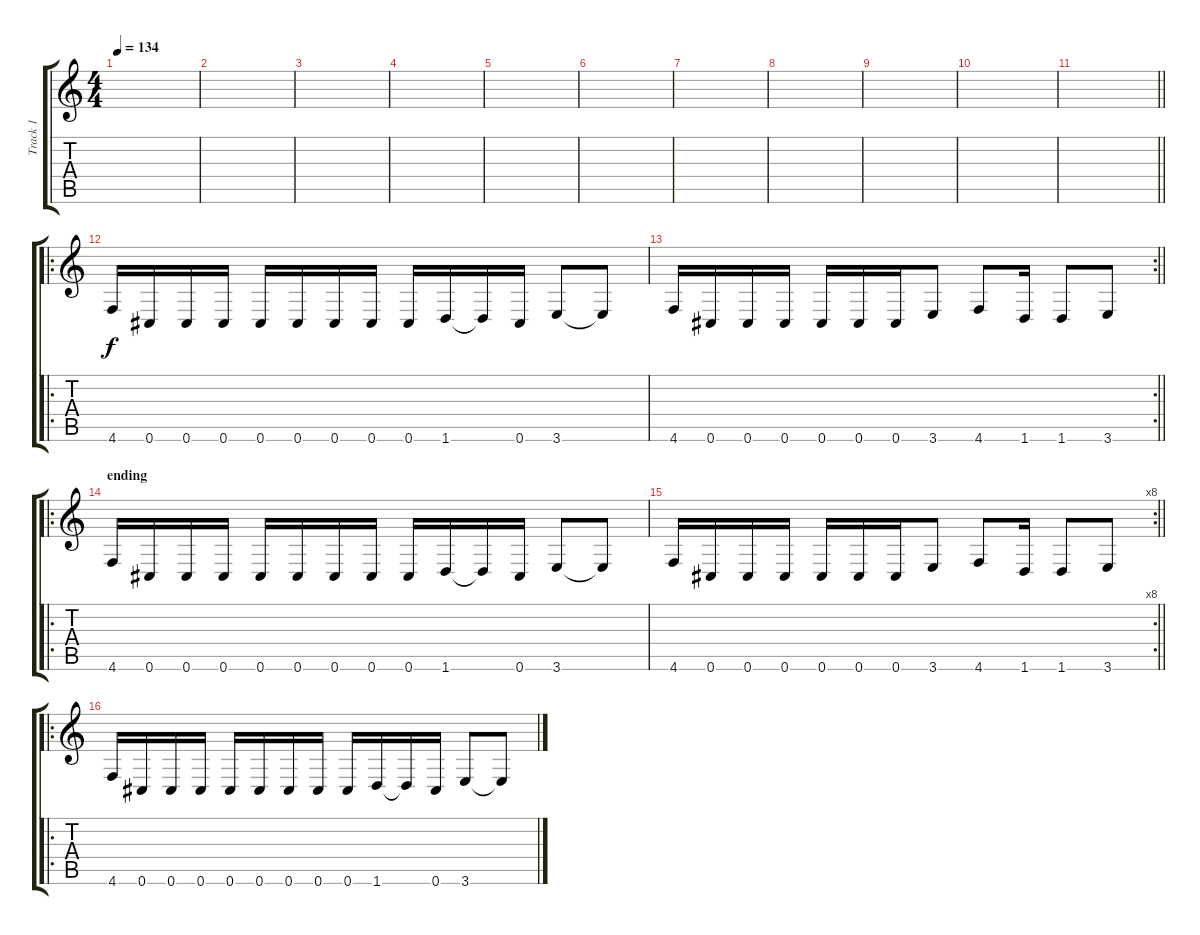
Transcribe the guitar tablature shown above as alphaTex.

\track ("Track 1" "Track 1") {instrument distortionguitar}
\staff {score tabs}
\tuning (Db4 Ab3 E3 B2 Gb2 Db2) {hide}
\ts (4 4)
\tempo 134
\clef g2
\ks c
|
|
|
|
|
|
|
|
|
|
\barLineRight lightlight
|
\ro
4.6.16 0.6.16 0.6.16 0.6.16 0.6.16 0.6.16 0.6.16 0.6.16 0.6.16 1.6.16 1.6{t}.16 0.6.16 3.6.8 3.6{t}.8 |
\rc 2
\barLineRight lightlight
4.6.16 0.6.16 0.6.16 0.6.16 0.6.16 0.6.16 0.6.16 3.6.8 4.6.8 1.6.16 1.6.8 3.6.8 |
\ro
\section ("" "ending")
4.6.16 0.6.16 0.6.16 0.6.16 0.6.16 0.6.16 0.6.16 0.6.16 0.6.16 1.6.16 1.6{t}.16 0.6.16 3.6.8 3.6{t}.8 |
\rc 8
\barLineRight lightlight
4.6.16 0.6.16 0.6.16 0.6.16 0.6.16 0.6.16 0.6.16 3.6.8 4.6.8 1.6.16 1.6.8 3.6.8 |
\ro
4.6.16 0.6.16 0.6.16 0.6.16 0.6.16 0.6.16 0.6.16 0.6.16 0.6.16 1.6.16 1.6{t}.16 0.6.16 3.6.8 3.6{t}.8
